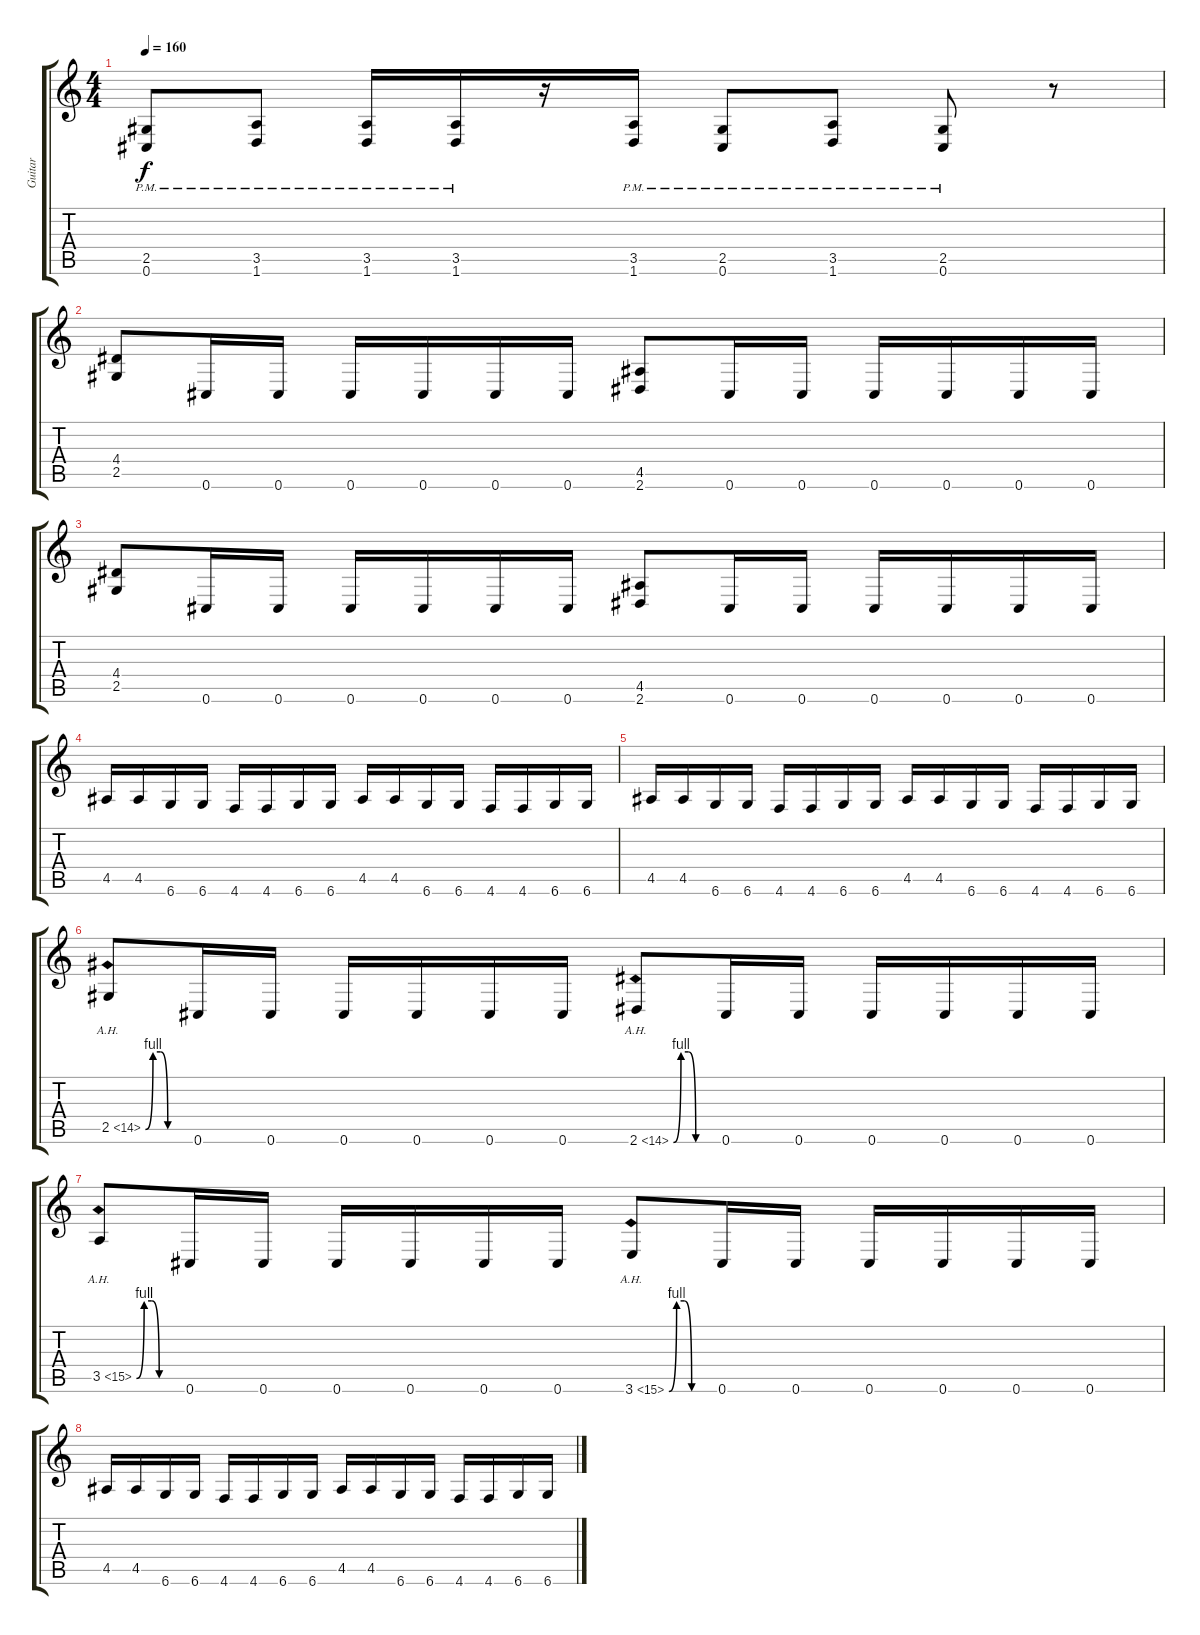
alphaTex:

\track ("Guitar" "Guitar") {instrument distortionguitar}
\staff {score tabs}
\tuning (Db4 Ab3 E3 B2 Gb2 Db2) {hide}
\ts (4 4)
\tempo 160
\clef g2
\ks c
(2.5{pm} 0.6{pm}).8{dy f instrument distortionguitar} (3.5{pm} 1.6{pm}).8 (3.5{pm} 1.6{pm}).16 (3.5{pm} 1.6{pm}).16 r.16 (3.5{pm} 1.6{pm}).16 (2.5{pm} 0.6{pm}).8 (3.5{pm} 1.6{pm}).8 (2.5{pm} 0.6{pm}).8 r.8 |
(4.4 2.5).8 0.6.16 0.6.16 0.6.16 0.6.16 0.6.16 0.6.16 (4.5 2.6).8 0.6.16 0.6.16 0.6.16 0.6.16 0.6.16 0.6.16 |
(4.4 2.5).8 0.6.16 0.6.16 0.6.16 0.6.16 0.6.16 0.6.16 (4.5 2.6).8 0.6.16 0.6.16 0.6.16 0.6.16 0.6.16 0.6.16 |
4.5.16 4.5.16 6.6.16 6.6.16 4.6.16 4.6.16 6.6.16 6.6.16 4.5.16 4.5.16 6.6.16 6.6.16 4.6.16 4.6.16 6.6.16 6.6.16 |
4.5.16 4.5.16 6.6.16 6.6.16 4.6.16 4.6.16 6.6.16 6.6.16 4.5.16 4.5.16 6.6.16 6.6.16 4.6.16 4.6.16 6.6.16 6.6.16 |
2.5{be (custom 0 0 10 4 20 4 30 0 60 0) ah 12}.8 0.6.16 0.6.16 0.6.16 0.6.16 0.6.16 0.6.16 2.6{be (custom 0 0 10 4 20 4 30 0 60 0) ah 12}.8 0.6.16 0.6.16 0.6.16 0.6.16 0.6.16 0.6.16 |
3.5{be (custom 0 0 10 4 20 4 30 0 60 0) ah 12}.8 0.6.16 0.6.16 0.6.16 0.6.16 0.6.16 0.6.16 3.6{be (custom 0 0 10 4 20 4 30 0 60 0) ah 12}.8 0.6.16 0.6.16 0.6.16 0.6.16 0.6.16 0.6.16 |
4.5.16 4.5.16 6.6.16 6.6.16 4.6.16 4.6.16 6.6.16 6.6.16 4.5.16 4.5.16 6.6.16 6.6.16 4.6.16 4.6.16 6.6.16 6.6.16
